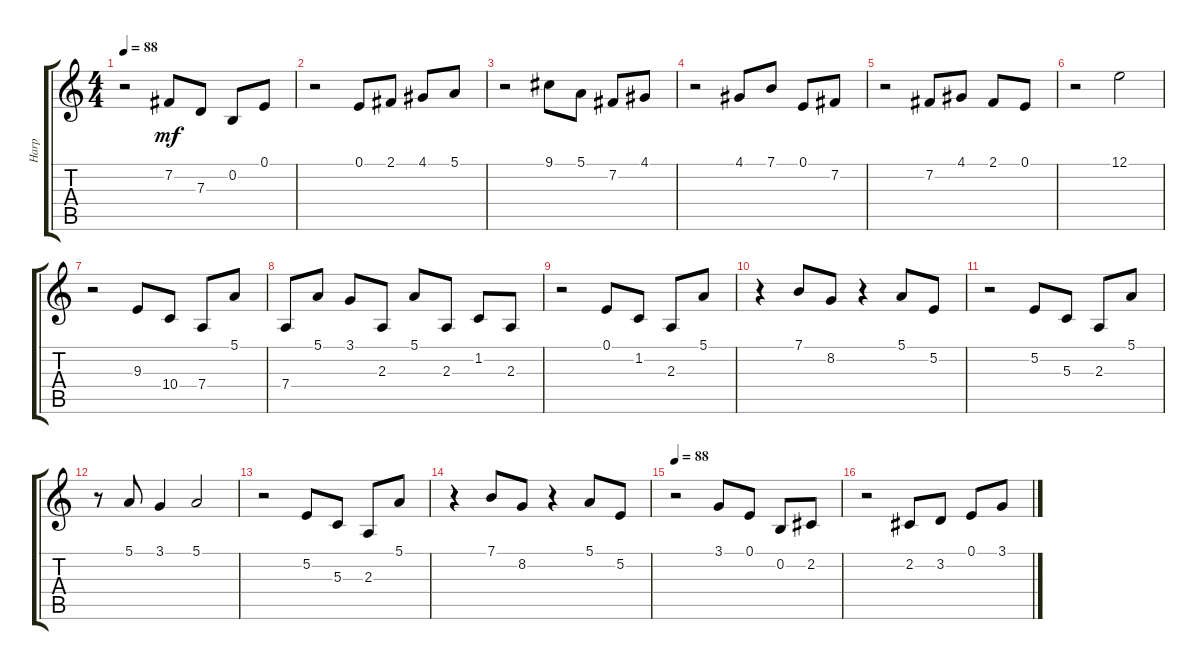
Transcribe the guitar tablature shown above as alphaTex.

\track ("Harp" "Harp") {instrument orchestralharp}
\staff {score tabs}
\tuning (E4 B3 G3 D3 A2 E2) {hide}
\ts (4 4)
\tempo 88
\clef g2
\ks c
r.2{dy mf} 7.2.8 7.3.8 0.2.8 0.1.8 |
r.2 0.1.8 2.1.8 4.1.8 5.1.8 |
r.2 9.1.8 5.1.8 7.2.8 4.1.8 |
r.2 4.1.8 7.1.8 0.1.8 7.2.8 |
r.2 7.2.8 4.1.8 2.1.8 0.1.8 |
r.2 12.1.2 |
r.2 9.3.8 10.4.8 7.4.8 5.1.8 |
7.4.8 5.1.8 3.1.8 2.3.8 5.1.8 2.3.8 1.2.8 2.3.8 |
r.2 0.1.8 1.2.8 2.3.8 5.1.8 |
r.4 7.1.8 8.2.8 r.4 5.1.8 5.2.8 |
r.2 5.2.8 5.3.8 2.3.8 5.1.8 |
r.8 5.1.8 3.1.4 5.1.2 |
r.2 5.2.8 5.3.8 2.3.8 5.1.8 |
r.4 7.1.8 8.2.8 r.4 5.1.8 5.2.8 |
\tempo 88
r.2 3.1.8 0.1.8 0.2.8 2.2.8 |
r.2 2.2.8 3.2.8 0.1.8 3.1.8
